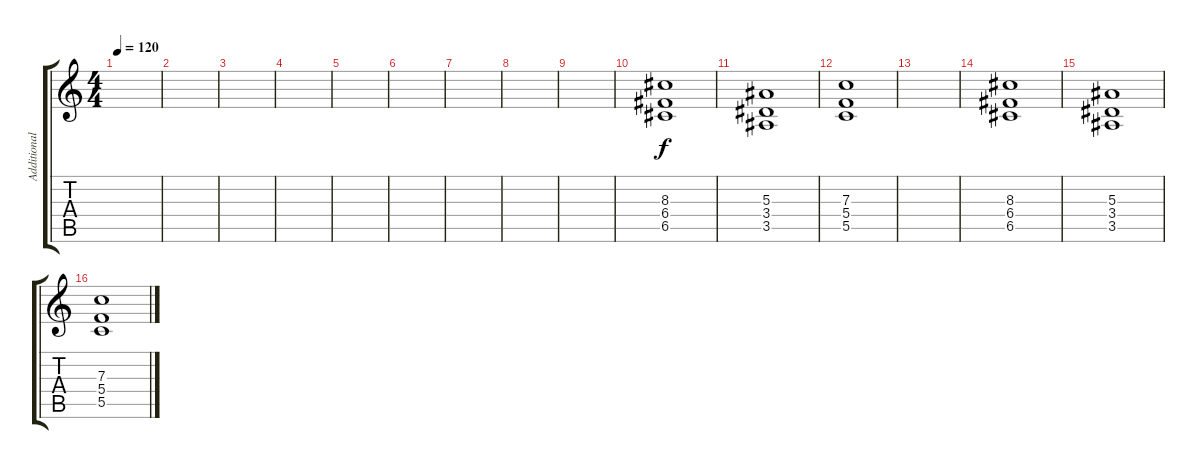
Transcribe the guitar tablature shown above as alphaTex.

\track ("Additional Guitar III" "Additional") {instrument overdrivenguitar}
\staff {score tabs}
\tuning (D4 A3 F3 C3 G2 C2) {hide}
\ts (4 4)
\tempo 120
\clef g2
\ks c
|
|
|
|
|
|
|
|
|
(8.3 6.4 6.5).1 |
(5.3 3.4 3.5).1 |
(7.3 5.4 5.5).1 |
|
(8.3 6.4 6.5).1 |
(5.3 3.4 3.5).1 |
(7.3 5.4 5.5).1
